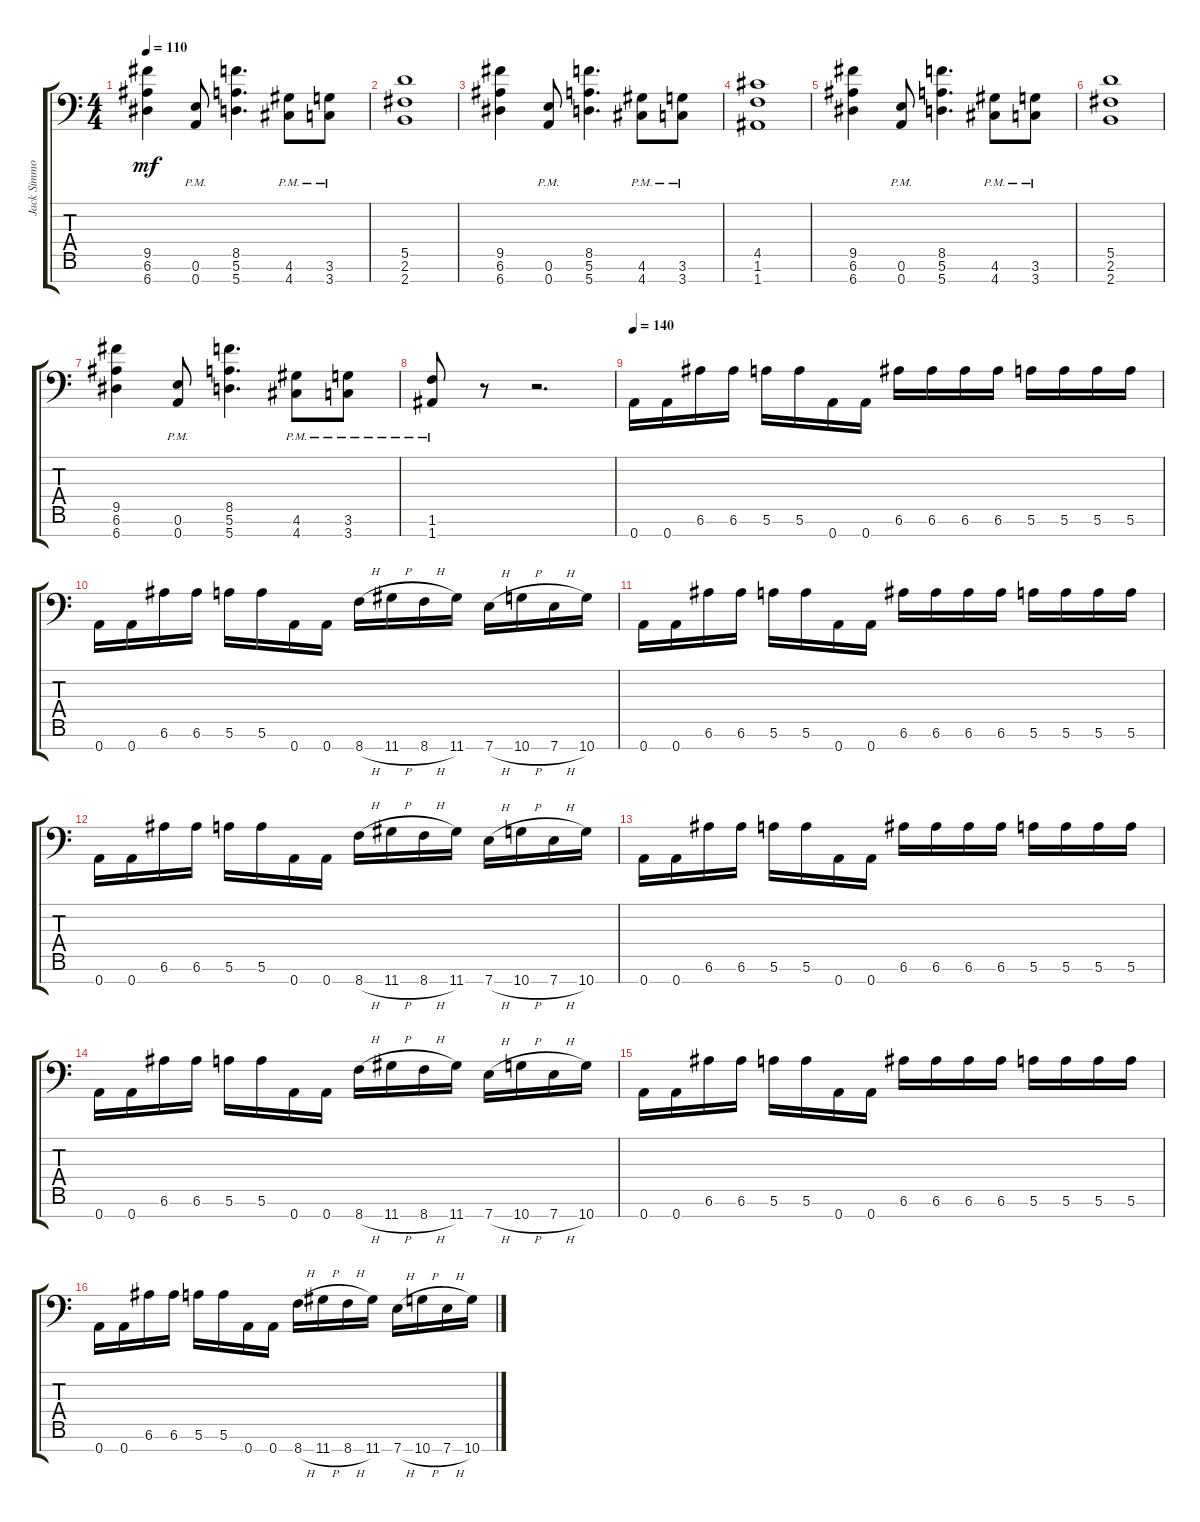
\track ("Jack Simmons" "Jack Simmo") {instrument distortionguitar}
\staff {score tabs}
\tuning (E4 B3 G3 D3 A2 E2 A1) {hide}
\ts (4 4)
\tempo 110
\clef f4
\ks c
(9.5 6.6 6.7).4{dy mf instrument distortionguitar} (0.6{pm} 0.7{pm}).8 (8.5 5.6 5.7).4{d} (4.6{pm} 4.7{pm}).8 (3.6{pm} 3.7{pm}).8 |
(5.5 2.6 2.7).1 |
(9.5 6.6 6.7).4 (0.6{pm} 0.7{pm}).8 (8.5 5.6 5.7).4{d} (4.6{pm} 4.7{pm}).8 (3.6{pm} 3.7{pm}).8 |
(4.5 1.6 1.7).1 |
(9.5 6.6 6.7).4 (0.6{pm} 0.7{pm}).8 (8.5 5.6 5.7).4{d} (4.6{pm} 4.7{pm}).8 (3.6{pm} 3.7{pm}).8 |
(5.5 2.6 2.7).1 |
(9.5 6.6 6.7).4 (0.6{pm} 0.7{pm}).8 (8.5 5.6 5.7).4{d} (4.6{pm} 4.7{pm}).8 (3.6{pm} 3.7{pm}).8 |
(1.6{pm} 1.7{pm}).8 r.8 r.2{d} |
\tempo 140
0.7.16 0.7.16 6.6.16 6.6.16 5.6.16 5.6.16 0.7.16 0.7.16 6.6.16 6.6.16 6.6.16 6.6.16 5.6.16 5.6.16 5.6.16 5.6.16 |
0.7.16 0.7.16 6.6.16 6.6.16 5.6.16 5.6.16 0.7.16 0.7.16 8.7{h}.16 11.7{h}.16 8.7{h}.16 11.7.16 7.7{h}.16 10.7{h}.16 7.7{h}.16 10.7.16 |
0.7.16 0.7.16 6.6.16 6.6.16 5.6.16 5.6.16 0.7.16 0.7.16 6.6.16 6.6.16 6.6.16 6.6.16 5.6.16 5.6.16 5.6.16 5.6.16 |
0.7.16 0.7.16 6.6.16 6.6.16 5.6.16 5.6.16 0.7.16 0.7.16 8.7{h}.16 11.7{h}.16 8.7{h}.16 11.7.16 7.7{h}.16 10.7{h}.16 7.7{h}.16 10.7.16 |
0.7.16 0.7.16 6.6.16 6.6.16 5.6.16 5.6.16 0.7.16 0.7.16 6.6.16 6.6.16 6.6.16 6.6.16 5.6.16 5.6.16 5.6.16 5.6.16 |
0.7.16 0.7.16 6.6.16 6.6.16 5.6.16 5.6.16 0.7.16 0.7.16 8.7{h}.16 11.7{h}.16 8.7{h}.16 11.7.16 7.7{h}.16 10.7{h}.16 7.7{h}.16 10.7.16 |
0.7.16 0.7.16 6.6.16 6.6.16 5.6.16 5.6.16 0.7.16 0.7.16 6.6.16 6.6.16 6.6.16 6.6.16 5.6.16 5.6.16 5.6.16 5.6.16 |
0.7.16 0.7.16 6.6.16 6.6.16 5.6.16 5.6.16 0.7.16 0.7.16 8.7{h}.16 11.7{h}.16 8.7{h}.16 11.7.16 7.7{h}.16 10.7{h}.16 7.7{h}.16 10.7.16
